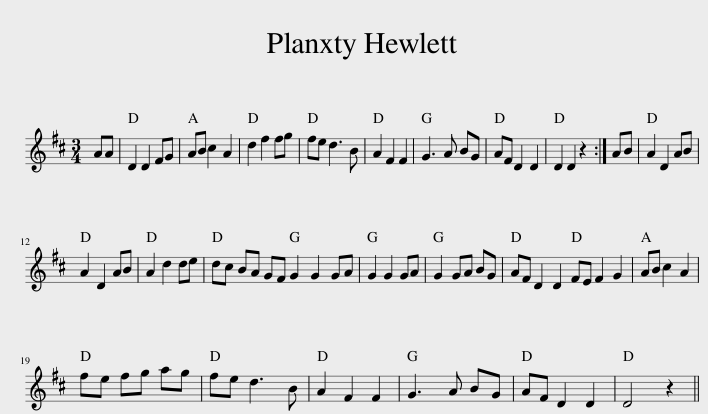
X:1
L:1/8
M:3/4
I:linebreak $
K:D
V:1 treble
V:1
 AA | D2 D2 FG | AB c2 A2 | d2 f2 fg | fe d3 B | %5
 A2 F2 F2 | G3 A BG | AF D2 D2 | D2 D2 z2 :| AB | %10
 A2 D2 AB |$ A2 D2 AB | A2 d2 de | dc BA GF G2 G2 GA | G2 G2 GA | %15
 G2 GA BG | AF D2 D2 FE F2 G2 | AB c2 A2 |$ fe fg ag | fe d3 B | %20
 A2 F2 F2 | G3 A BG | AF D2 D2 | D4 z2 || %24
